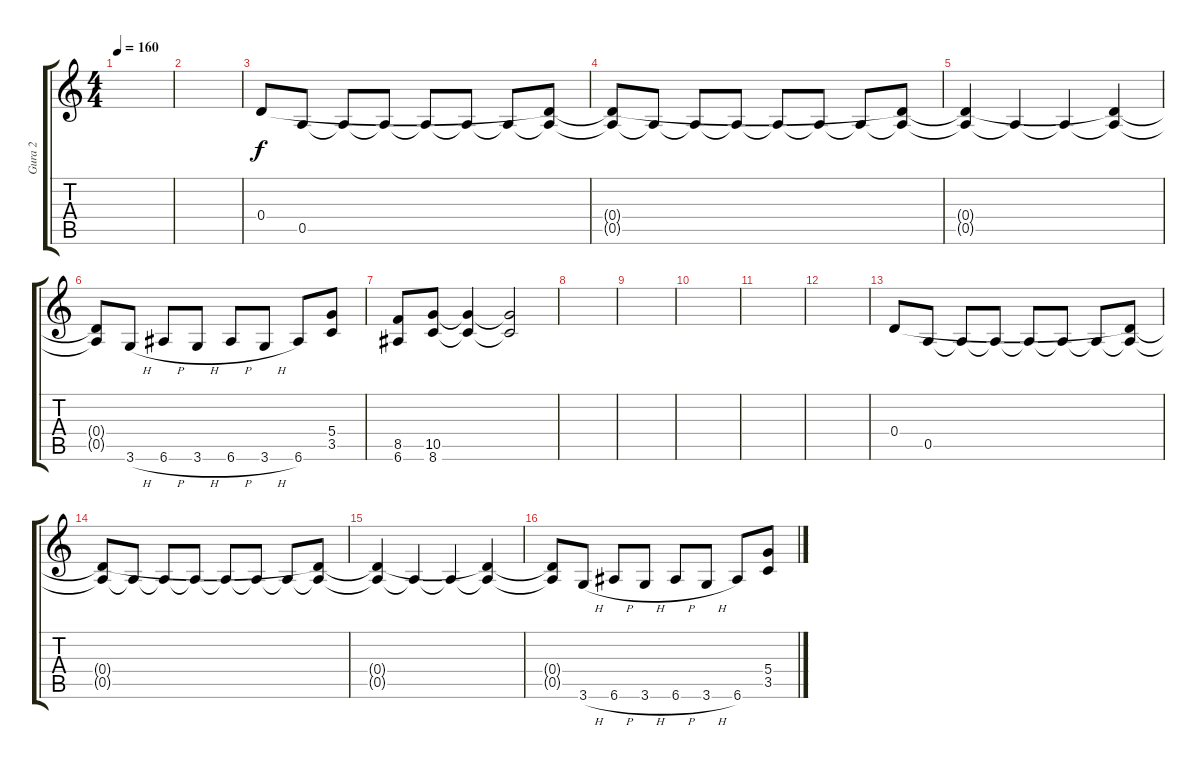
\track ("Gura 2" "Gura 2") {instrument distortionguitar}
\staff {score tabs}
\tuning (E4 B3 G3 D3 A2 E2) {hide}
\ts (4 4)
\tempo 160
\clef g2
\ks c
|
|
0.4.8 0.5.8 0.5{t}.8 0.5{t}.8 0.5{t}.8 0.5{t}.8 0.5{t}.8 (0.4{t} 0.5{t}).8 |
(0.4{t} 0.5{t}).8 0.5{t}.8 0.5{t}.8 0.5{t}.8 0.5{t}.8 0.5{t}.8 0.5{t}.8 (0.4{t} 0.5{t}).8 |
(0.4{t} 0.5{t}).4 0.5{t}.4 0.5{t}.4 (0.4{t} 0.5{t}).4 |
(0.4{t} 0.5{t}).8{volume 13} 3.6{h}.8 6.6{h}.8 3.6{h}.8 6.6{h}.8 3.6{h}.8 6.6.8 (5.4 3.5).8 |
(8.5 6.6).8 (10.5 8.6).8 (10.5{t} 8.6{t}).4 (10.5{t} 8.6{t}).2 |
|
|
|
|
|
0.4.8 0.5.8 0.5{t}.8 0.5{t}.8 0.5{t}.8 0.5{t}.8 0.5{t}.8 (0.4{t} 0.5{t}).8 |
(0.4{t} 0.5{t}).8 0.5{t}.8 0.5{t}.8 0.5{t}.8 0.5{t}.8 0.5{t}.8 0.5{t}.8 (0.4{t} 0.5{t}).8 |
(0.4{t} 0.5{t}).4 0.5{t}.4 0.5{t}.4 (0.4{t} 0.5{t}).4 |
(0.4{t} 0.5{t}).8{volume 13} 3.6{h}.8 6.6{h}.8 3.6{h}.8 6.6{h}.8 3.6{h}.8 6.6.8 (5.4 3.5).8
